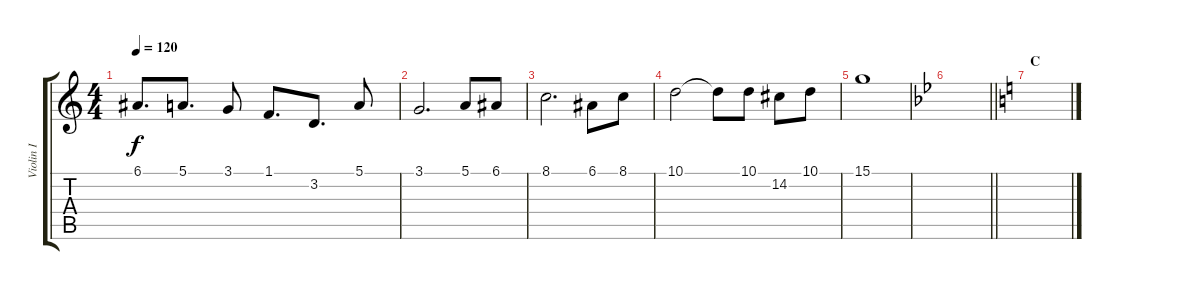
\track ("Violin I" "Violin I") {instrument violin}
\staff {score tabs}
\tuning (E4 B3 G3 D3 A2 E2) {hide}
\ts (4 4)
\tempo 120
\clef g2
\ks c
6.1.8{d dy f volume 9} 5.1.8{d} 3.1.8 1.1.8{d} 3.2.8{d} 5.1.8 |
3.1.2{d} 5.1.8 6.1.8 |
8.1.2{d} 6.1.8 8.1.8 |
10.1.2 10.1{t}.8 10.1.8 14.2.8 10.1.8 |
15.1.1 |
\barLineRight lightlight
\ks bb
|
\section ("" "C")
\ks c
